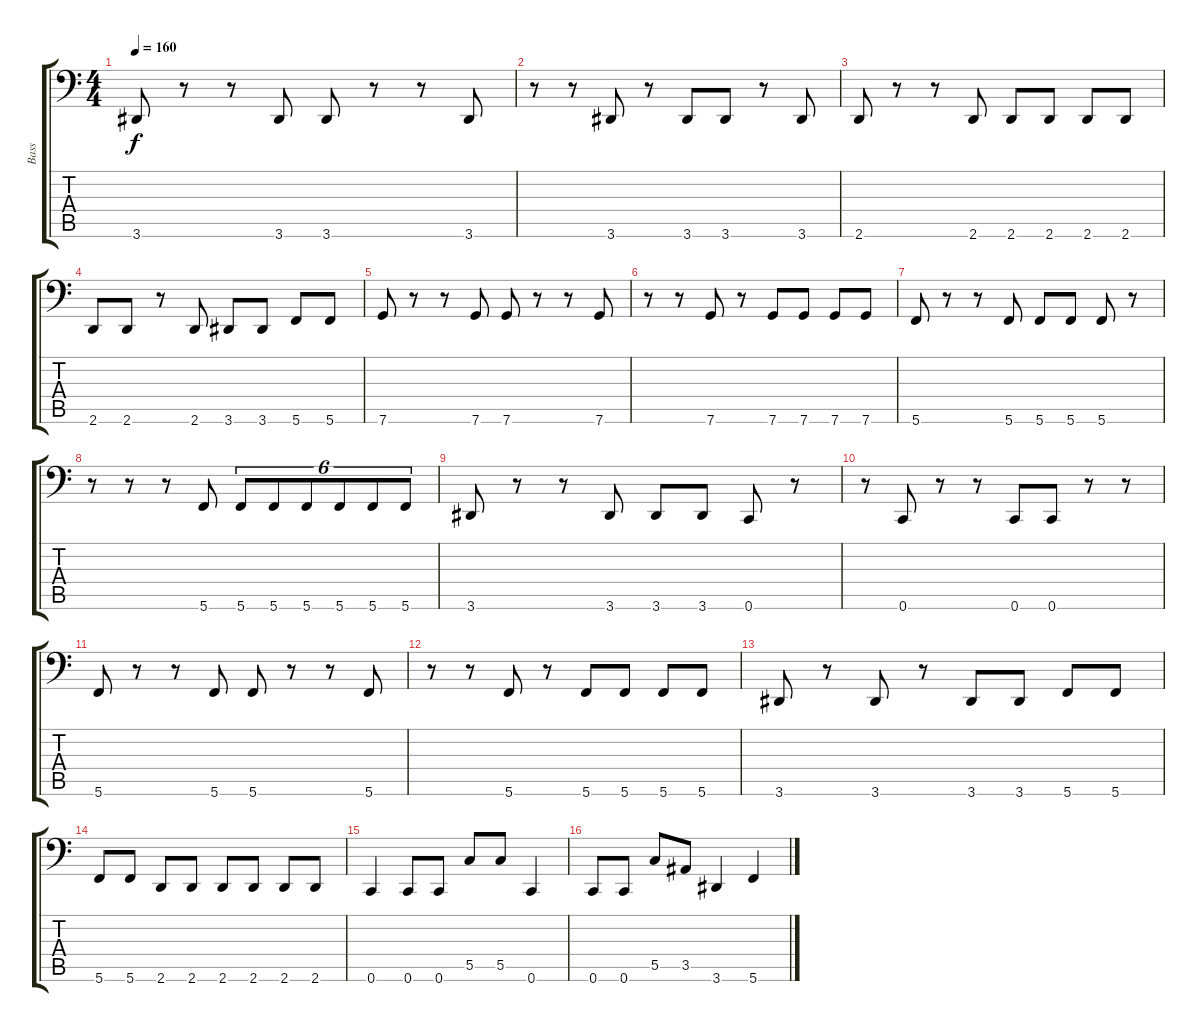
\track ("Bass" "Bass") {instrument electricbassfinger}
\staff {score tabs}
\tuning (D3 A2 F2 C2 G1 C1) {hide}
\ts (4 4)
\tempo 160
\clef f4
\ks c
3.6.8{dy f} r.8 r.8 3.6.8 3.6.8 r.8 r.8 3.6.8 |
r.8 r.8 3.6.8 r.8 3.6.8 3.6.8 r.8 3.6.8 |
2.6.8 r.8 r.8 2.6.8 2.6.8 2.6.8 2.6.8 2.6.8 |
2.6.8 2.6.8 r.8 2.6.8 3.6.8 3.6.8 5.6.8 5.6.8 |
7.6.8 r.8 r.8 7.6.8 7.6.8 r.8 r.8 7.6.8 |
r.8 r.8 7.6.8 r.8 7.6.8 7.6.8 7.6.8 7.6.8 |
5.6.8 r.8 r.8 5.6.8 5.6.8 5.6.8 5.6.8 r.8 |
r.8 r.8 r.8 5.6.8 5.6.8{tu (6 4)} 5.6.8{tu (6 4)} 5.6.8{tu (6 4)} 5.6.8{tu (6 4)} 5.6.8{tu (6 4)} 5.6.8{tu (6 4)} |
3.6.8 r.8 r.8 3.6.8 3.6.8 3.6.8 0.6.8 r.8 |
r.8 0.6.8 r.8 r.8 0.6.8 0.6.8 r.8 r.8 |
5.6.8 r.8 r.8 5.6.8 5.6.8 r.8 r.8 5.6.8 |
r.8 r.8 5.6.8 r.8 5.6.8 5.6.8 5.6.8 5.6.8 |
3.6.8 r.8 3.6.8 r.8 3.6.8 3.6.8 5.6.8 5.6.8 |
5.6.8 5.6.8 2.6.8 2.6.8 2.6.8 2.6.8 2.6.8 2.6.8 |
0.6.4 0.6.8 0.6.8 5.5.8 5.5.8 0.6.4 |
0.6.8 0.6.8 5.5.8 3.5.8 3.6.4 5.6.4
